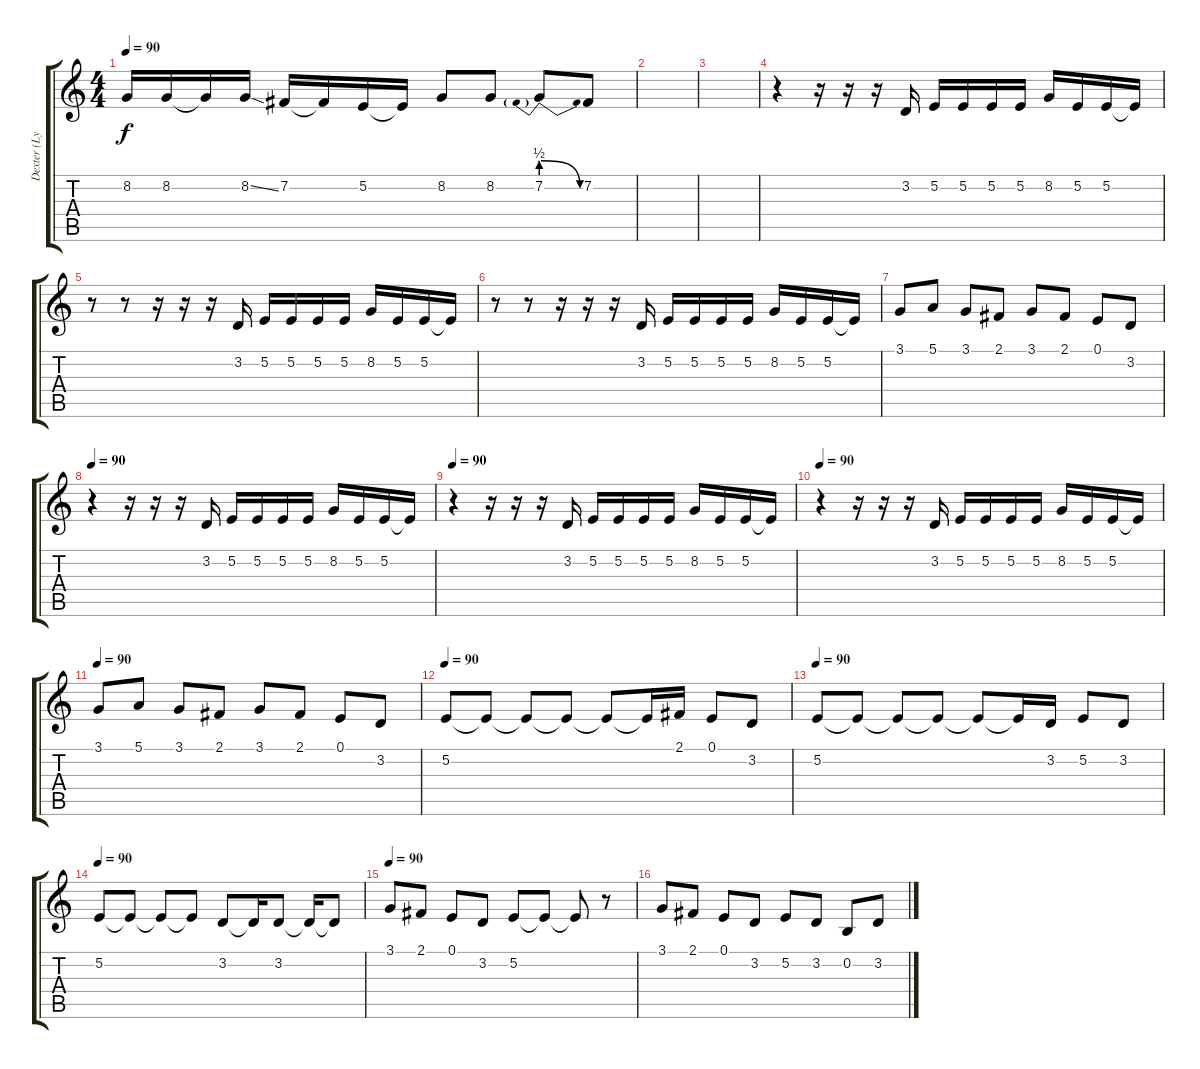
\track ("Dexter (Lyrics)" "Dexter (Ly") {instrument oboe}
\staff {score tabs}
\tuning (E4 B3 G3 D3 A2 E2) {hide}
\ts (4 4)
\tempo 90
\clef g2
\ks c
8.2.16{dy f} 8.2.16 8.2{t}.16 8.2{ss}.16 7.2.16 7.2{t}.16 5.2.16 5.2{t}.16 8.2.8 8.2.8 7.2{be (prebendrelease 0 2 60 0)}.8 7.2.8 |
|
|
r.4 r.16 r.16 r.16 3.2.16 5.2.16 5.2.16 5.2.16 5.2.16 8.2.16 5.2.16 5.2.16 5.2{t}.16 |
r.8 r.8 r.16 r.16 r.16 3.2.16 5.2.16 5.2.16 5.2.16 5.2.16 8.2.16 5.2.16 5.2.16 5.2{t}.16 |
r.8 r.8 r.16 r.16 r.16 3.2.16 5.2.16 5.2.16 5.2.16 5.2.16 8.2.16 5.2.16 5.2.16 5.2{t}.16 |
3.1.8 5.1.8 3.1.8 2.1.8 3.1.8 2.1.8 0.1.8 3.2.8 |
\tempo 90
r.4 r.16 r.16 r.16 3.2.16 5.2.16 5.2.16 5.2.16 5.2.16 8.2.16 5.2.16 5.2.16 5.2{t}.16 |
\tempo 90
r.4 r.16 r.16 r.16 3.2.16 5.2.16 5.2.16 5.2.16 5.2.16 8.2.16 5.2.16 5.2.16 5.2{t}.16 |
\tempo 90
r.4 r.16 r.16 r.16 3.2.16 5.2.16 5.2.16 5.2.16 5.2.16 8.2.16 5.2.16 5.2.16 5.2{t}.16 |
\tempo 90
3.1.8 5.1.8 3.1.8 2.1.8 3.1.8 2.1.8 0.1.8 3.2.8 |
\tempo 90
5.2.8 5.2{t}.8 5.2{t}.8 5.2{t}.8 5.2{t}.8 5.2{t}.16 2.1.16 0.1.8 3.2.8 |
\tempo 90
5.2.8 5.2{t}.8 5.2{t}.8 5.2{t}.8 5.2{t}.8 5.2{t}.16 3.2.16 5.2.8 3.2.8 |
\tempo 90
5.2.8 5.2{t}.8 5.2{t}.8 5.2{t}.8 3.2.8 3.2{t}.16 3.2.8 3.2{t}.16 3.2{t}.8 |
\tempo 90
3.1.8 2.1.8 0.1.8 3.2.8 5.2.8 5.2{t}.8 5.2{t}.8 r.8 |
3.1.8 2.1.8 0.1.8 3.2.8 5.2.8 3.2.8 0.2.8 3.2.8
